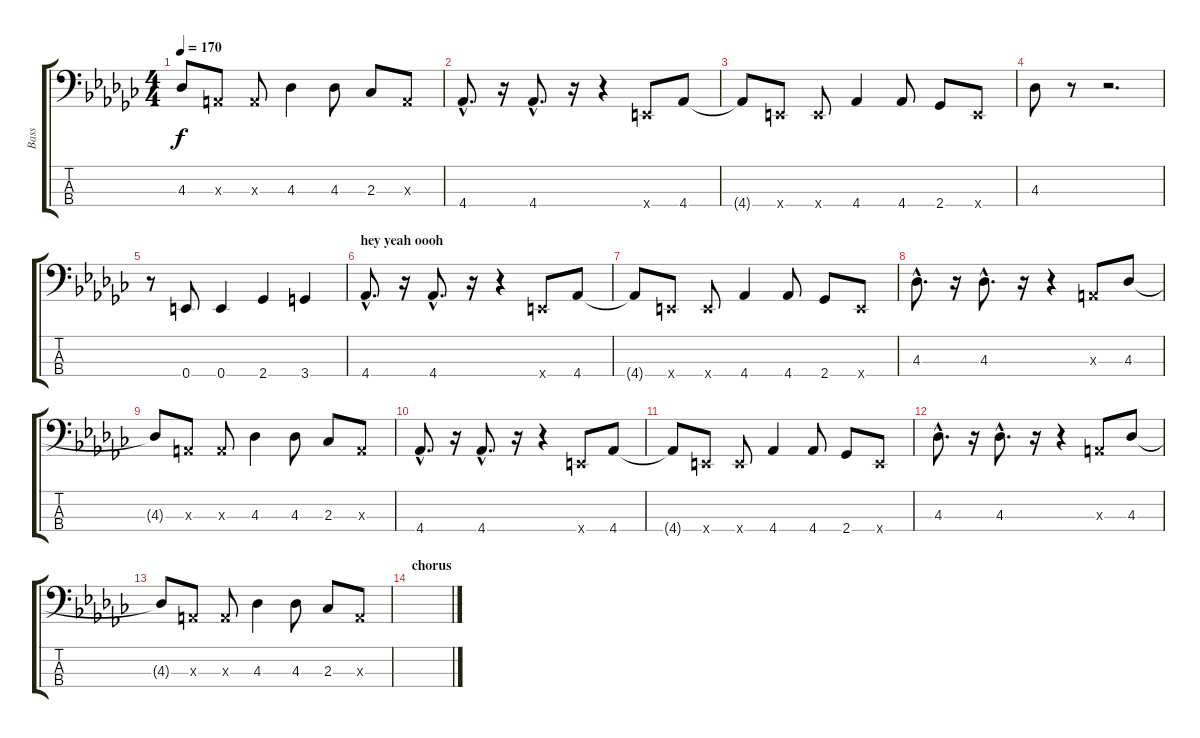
\track ("Bass" "Bass") {instrument electricbassfinger}
\staff {score tabs}
\tuning (G2 D2 A1 E1) {hide}
\ts (4 4)
\tempo 170
\clef f4
\ks ebminor
4.3{t}.8{dy f} 0.3{x}.8 0.3{x}.8 4.3.4 4.3.8 2.3.8 0.3{x}.8 |
4.4{hac}.8{d} r.16 4.4{hac}.8{d} r.16 r.4 0.4{x}.8 4.4.8 |
4.4{t}.8 0.4{x}.8 0.4{x}.8 4.4.4 4.4.8 2.4.8 0.4{x}.8 |
4.3.8 r.8 r.2{d} |
r.8 0.4.8 0.4.4 2.4.4 3.4.4 |
\section ("" "hey yeah oooh")
4.4{hac}.8{d} r.16 4.4{hac}.8{d} r.16 r.4 0.4{x}.8 4.4.8 |
4.4{t}.8 0.4{x}.8 0.4{x}.8 4.4.4 4.4.8 2.4.8 0.4{x}.8 |
4.3{hac}.8{d} r.16 4.3{hac}.8{d} r.16 r.4 0.3{x}.8 4.3.8 |
4.3{t}.8 0.3{x}.8 0.3{x}.8 4.3.4 4.3.8 2.3.8 0.3{x}.8 |
4.4{hac}.8{d} r.16 4.4{hac}.8{d} r.16 r.4 0.4{x}.8 4.4.8 |
4.4{t}.8 0.4{x}.8 0.4{x}.8 4.4.4 4.4.8 2.4.8 0.4{x}.8 |
4.3{hac}.8{d} r.16 4.3{hac}.8{d} r.16 r.4 0.3{x}.8 4.3.8 |
4.3{t}.8 0.3{x}.8 0.3{x}.8 4.3.4 4.3.8 2.3.8 0.3{x}.8 |
\section ("" "chorus")
